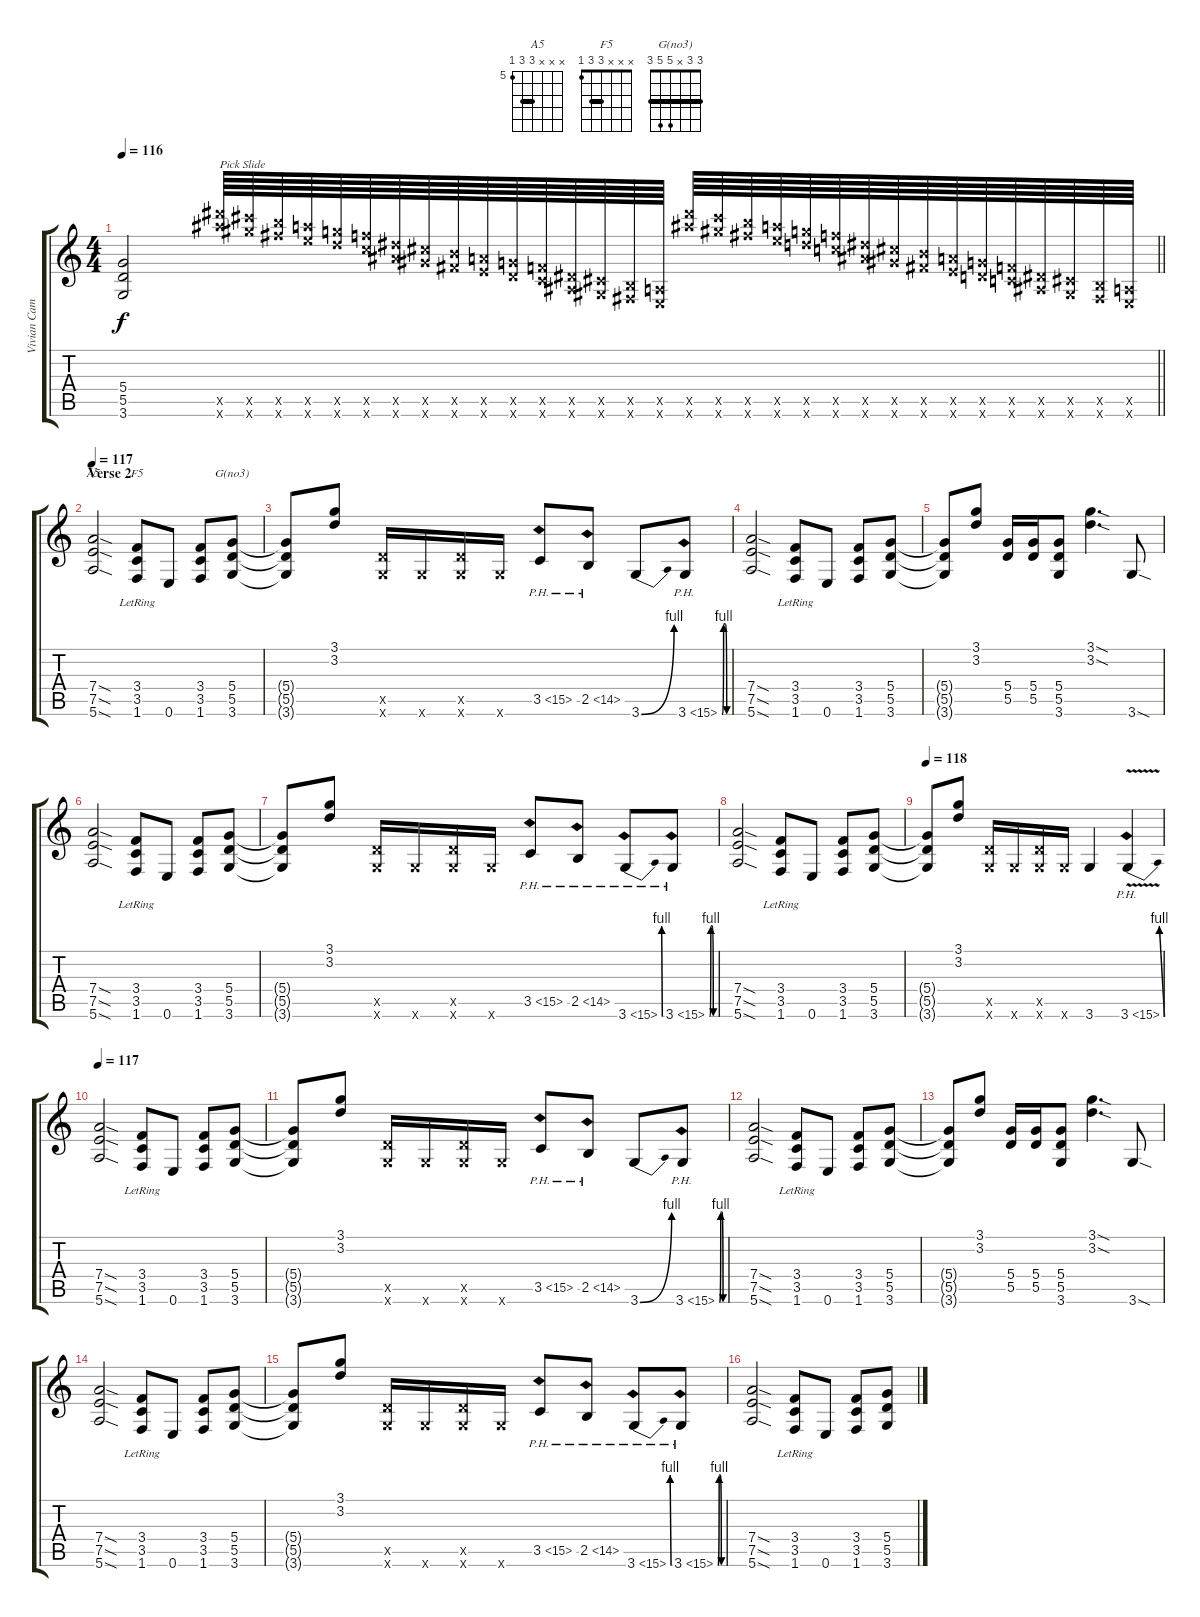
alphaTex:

\track ("Vivian Campbell L" "Vivian Cam") {instrument distortionguitar}
\staff {score tabs}
\tuning (E4 B3 G3 D3 A2 E2) {hide}
\chord ("A5" x x x 7 7 5) {firstfret 5 barre 7}
\chord ("F5" x x x 3 3 1) {barre 3}
\chord ("G(no3)" 3 3 x 5 5 3) {barre 3}
\ts (4 4)
\tempo 116
\clef g2
\barLineRight lightlight
\ks c
(5.4{t} 5.5{t} 3.6{t}).2{dy f} (30.5{x} 30.6{x}).64{txt "Pick Slide"} (28.5{x} 28.6{x}).64 (26.5{x} 26.6{x}).64 (24.5{x} 24.6{x}).64 (22.5{x} 22.6{x}).64 (20.5{x} 20.6{x}).64 (18.5{x} 18.6{x}).64 (16.5{x} 16.6{x}).64 (14.5{x} 14.6{x}).64 (12.5{x} 12.6{x}).64 (10.5{x} 10.6{x}).64 (8.5{x} 8.6{x}).64 (6.5{x} 6.6{x}).64 (4.5{x} 4.6{x}).64 (2.5{x} 2.6{x}).64 (0.5{x} 0.6{x}).64 (30.5{x} 30.6{x}).64 (28.5{x} 28.6{x}).64 (26.5{x} 26.6{x}).64 (24.5{x} 24.6{x}).64 (22.5{x} 22.6{x}).64 (20.5{x} 20.6{x}).64 (18.5{x} 18.6{x}).64 (16.5{x} 16.6{x}).64 (14.5{x} 14.6{x}).64 (12.5{x} 12.6{x}).64 (10.5{x} 10.6{x}).64 (8.5{x} 8.6{x}).64 (6.5{x} 6.6{x}).64 (4.5{x} 4.6{x}).64 (2.5{x} 2.6{x}).64 (0.5{x} 0.6{x}).64 |
\section ("" "Verse 2")
\tempo 117
(7.4{sod} 7.5{sod} 5.6{sod}).2{ch "A5"} (3.4{lr} 3.5{lr} 1.6).8{ch "F5"} 0.6.8 (3.4 3.5 1.6).8 (5.4 5.5 3.6).8{ch "G(no3)"} |
(5.4{t} 5.5{t} 3.6{t}).8 (3.1 3.2).8 (5.5{x} 3.6{x}).16 3.6{x}.16 (5.5{x} 3.6{x}).16 3.6{x}.16 3.5{ph 12}.8 2.5{ph 12}.8 3.6{be (bend 0 0 60 4)}.8 3.6{be (custom 0 0 15 4 30 4 45 0 60 0) ph 12}.8 |
(7.4{sod} 7.5{sod} 5.6{sod}).2 (3.4{lr} 3.5{lr} 1.6).8 0.6.8 (3.4 3.5 1.6).8 (5.4 5.5 3.6).8 |
(5.4{t} 5.5{t} 3.6{t}).8 (3.1 3.2).8 (5.4 5.5).16 (5.4 5.5).16 (5.4 5.5 3.6).8 (3.1{sod} 3.2{sod}).4{d} 3.6{sod}.8 |
(7.4{sod} 7.5{sod} 5.6{sod}).2 (3.4{lr} 3.5{lr} 1.6).8 0.6.8 (3.4 3.5 1.6).8 (5.4 5.5 3.6).8 |
(5.4{t} 5.5{t} 3.6{t}).8 (3.1 3.2).8 (5.5{x} 3.6{x}).16 3.6{x}.16 (5.5{x} 3.6{x}).16 3.6{x}.16 3.5{ph 12}.8 2.5{ph 12}.8 3.6{be (bend 0 0 60 4) ph 12}.8 3.6{be (custom 0 0 15 4 30 4 45 0 60 0) ph 12}.8 |
(7.4{sod} 7.5{sod} 5.6{sod}).2 (3.4{lr} 3.5{lr} 1.6).8 0.6.8 (3.4 3.5 1.6).8 (5.4 5.5 3.6).8 |
\tempo 118
(5.4{t} 5.5{t} 3.6{t}).8 (3.1 3.2).8 (5.5{x} 3.6{x}).16 3.6{x}.16 (5.5{x} 3.6{x}).16 3.6{x}.16 3.6.4 3.6{be (bend 0 0 60 4) ph 12 v}.4 |
\tempo 117
(7.4{sod} 7.5{sod} 5.6{sod}).2 (3.4{lr} 3.5{lr} 1.6).8 0.6.8 (3.4 3.5 1.6).8 (5.4 5.5 3.6).8 |
(5.4{t} 5.5{t} 3.6{t}).8 (3.1 3.2).8 (5.5{x} 3.6{x}).16 3.6{x}.16 (5.5{x} 3.6{x}).16 3.6{x}.16 3.5{ph 12}.8 2.5{ph 12}.8 3.6{be (bend 0 0 60 4)}.8 3.6{be (custom 0 0 15 4 30 4 45 0 60 0) ph 12}.8 |
(7.4{sod} 7.5{sod} 5.6{sod}).2 (3.4{lr} 3.5{lr} 1.6).8 0.6.8 (3.4 3.5 1.6).8 (5.4 5.5 3.6).8 |
(5.4{t} 5.5{t} 3.6{t}).8 (3.1 3.2).8 (5.4 5.5).16 (5.4 5.5).16 (5.4 5.5 3.6).8 (3.1{sod} 3.2{sod}).4{d} 3.6{sod}.8 |
(7.4{sod} 7.5{sod} 5.6{sod}).2 (3.4{lr} 3.5{lr} 1.6).8 0.6.8 (3.4 3.5 1.6).8 (5.4 5.5 3.6).8 |
(5.4{t} 5.5{t} 3.6{t}).8 (3.1 3.2).8 (5.5{x} 3.6{x}).16 3.6{x}.16 (5.5{x} 3.6{x}).16 3.6{x}.16 3.5{ph 12}.8 2.5{ph 12}.8 3.6{be (bend 0 0 60 4) ph 12}.8 3.6{be (custom 0 0 15 4 30 4 45 0 60 0) ph 12}.8 |
(7.4{sod} 7.5{sod} 5.6{sod}).2 (3.4{lr} 3.5{lr} 1.6).8 0.6.8 (3.4 3.5 1.6).8 (5.4 5.5 3.6).8
